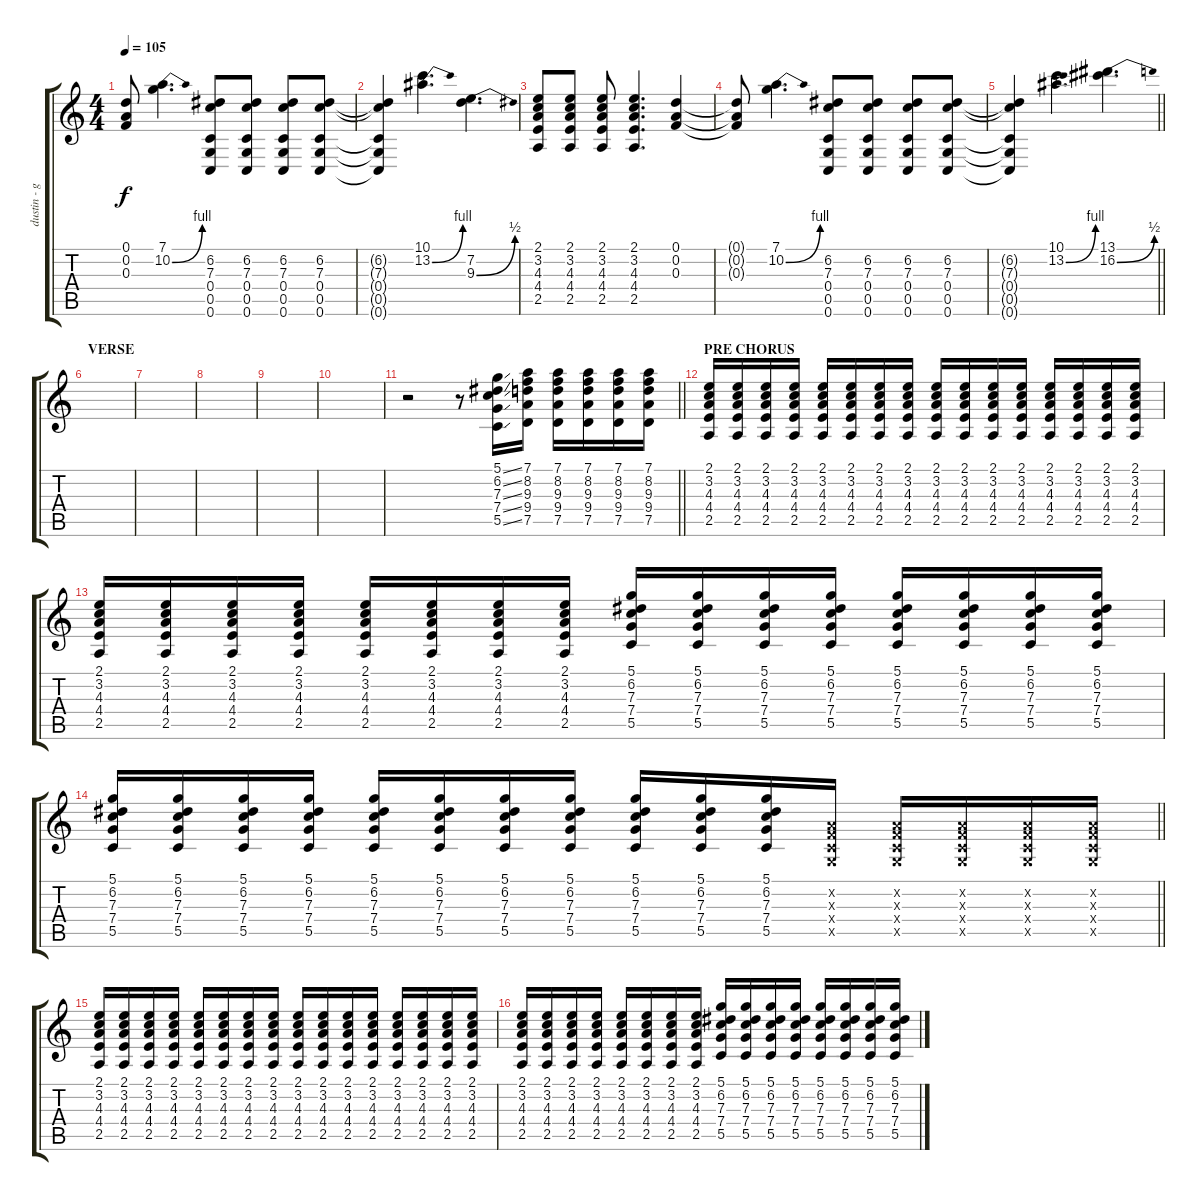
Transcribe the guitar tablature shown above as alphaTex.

\track ("dustin - guitar 1" "dustin - g") {instrument distortionguitar}
\staff {score tabs}
\tuning (D4 A3 F3 C3 G2 C2) {hide}
\ts (4 4)
\tempo 105
\clef g2
\ks c
(0.1{t} 0.2{t} 0.3{t}).8{dy f} (7.1 10.2{be (bend 0 0 60 4)}).4{d} (6.2 7.3 0.4 0.5 0.6).8 (6.2 7.3 0.4 0.5 0.6).8 (6.2 7.3 0.4 0.5 0.6).8 (6.2 7.3 0.4 0.5 0.6).8 |
(6.2{t} 7.3{t} 0.4{t} 0.5{t} 0.6{t}).4 (10.1 13.2{be (bend 0 0 60 4)}).4{d} (7.2 9.3{be (bend 0 0 60 2)}).4{d} |
(2.1 3.2 4.3 4.4 2.5).8 (2.1 3.2 4.3 4.4 2.5).8 (2.1 3.2 4.3 4.4 2.5).8 (2.1 3.2 4.3 4.4 2.5).4{d} (0.1 0.2 0.3).4 |
(0.1{t} 0.2{t} 0.3{t}).8 (7.1 10.2{be (bend 0 0 60 4)}).4{d} (6.2 7.3 0.4 0.5 0.6).8 (6.2 7.3 0.4 0.5 0.6).8 (6.2 7.3 0.4 0.5 0.6).8 (6.2 7.3 0.4 0.5 0.6).8 |
\barLineRight lightlight
(6.2{t} 7.3{t} 0.4{t} 0.5{t} 0.6{t}).4 (10.1 13.2{be (bend 0 0 60 4)}).4{d} (13.1 16.2{be (bend 0 0 60 2)}).4{d} |
\section ("" "VERSE")
|
|
|
|
|
\barLineRight lightlight
r.2 r.8 (5.1{ss} 6.2{ss} 7.3{ss} 7.4{ss} 5.5{ss}).16 (7.1 8.2 9.3 9.4 7.5).16 (7.1 8.2 9.3 9.4 7.5).16 (7.1 8.2 9.3 9.4 7.5).16 (7.1 8.2 9.3 9.4 7.5).16 (7.1 8.2 9.3 9.4 7.5).16 |
\section ("" "PRE CHORUS")
(2.1 3.2 4.3 4.4 2.5).16 (2.1 3.2 4.3 4.4 2.5).16 (2.1 3.2 4.3 4.4 2.5).16 (2.1 3.2 4.3 4.4 2.5).16 (2.1 3.2 4.3 4.4 2.5).16 (2.1 3.2 4.3 4.4 2.5).16 (2.1 3.2 4.3 4.4 2.5).16 (2.1 3.2 4.3 4.4 2.5).16 (2.1 3.2 4.3 4.4 2.5).16 (2.1 3.2 4.3 4.4 2.5).16 (2.1 3.2 4.3 4.4 2.5).16 (2.1 3.2 4.3 4.4 2.5).16 (2.1 3.2 4.3 4.4 2.5).16 (2.1 3.2 4.3 4.4 2.5).16 (2.1 3.2 4.3 4.4 2.5).16 (2.1 3.2 4.3 4.4 2.5).16 |
(2.1 3.2 4.3 4.4 2.5).16 (2.1 3.2 4.3 4.4 2.5).16 (2.1 3.2 4.3 4.4 2.5).16 (2.1 3.2 4.3 4.4 2.5).16 (2.1 3.2 4.3 4.4 2.5).16 (2.1 3.2 4.3 4.4 2.5).16 (2.1 3.2 4.3 4.4 2.5).16 (2.1 3.2 4.3 4.4 2.5).16 (5.1 6.2 7.3 7.4 5.5).16 (5.1 6.2 7.3 7.4 5.5).16 (5.1 6.2 7.3 7.4 5.5).16 (5.1 6.2 7.3 7.4 5.5).16 (5.1 6.2 7.3 7.4 5.5).16 (5.1 6.2 7.3 7.4 5.5).16 (5.1 6.2 7.3 7.4 5.5).16 (5.1 6.2 7.3 7.4 5.5).16 |
\barLineRight lightlight
(5.1 6.2 7.3 7.4 5.5).16 (5.1 6.2 7.3 7.4 5.5).16 (5.1 6.2 7.3 7.4 5.5).16 (5.1 6.2 7.3 7.4 5.5).16 (5.1 6.2 7.3 7.4 5.5).16 (5.1 6.2 7.3 7.4 5.5).16 (5.1 6.2 7.3 7.4 5.5).16 (5.1 6.2 7.3 7.4 5.5).16 (5.1 6.2 7.3 7.4 5.5).16 (5.1 6.2 7.3 7.4 5.5).16 (5.1 6.2 7.3 7.4 5.5).16 (0.2{x} 0.3{x} 0.4{x} 0.5{x}).16 (0.2{x} 0.3{x} 0.4{x} 0.5{x}).16 (0.2{x} 0.3{x} 0.4{x} 0.5{x}).16 (0.2{x} 0.3{x} 0.4{x} 0.5{x}).16 (0.2{x} 0.3{x} 0.4{x} 0.5{x}).16 |
(2.1 3.2 4.3 4.4 2.5).16 (2.1 3.2 4.3 4.4 2.5).16 (2.1 3.2 4.3 4.4 2.5).16 (2.1 3.2 4.3 4.4 2.5).16 (2.1 3.2 4.3 4.4 2.5).16 (2.1 3.2 4.3 4.4 2.5).16 (2.1 3.2 4.3 4.4 2.5).16 (2.1 3.2 4.3 4.4 2.5).16 (2.1 3.2 4.3 4.4 2.5).16 (2.1 3.2 4.3 4.4 2.5).16 (2.1 3.2 4.3 4.4 2.5).16 (2.1 3.2 4.3 4.4 2.5).16 (2.1 3.2 4.3 4.4 2.5).16 (2.1 3.2 4.3 4.4 2.5).16 (2.1 3.2 4.3 4.4 2.5).16 (2.1 3.2 4.3 4.4 2.5).16 |
(2.1 3.2 4.3 4.4 2.5).16 (2.1 3.2 4.3 4.4 2.5).16 (2.1 3.2 4.3 4.4 2.5).16 (2.1 3.2 4.3 4.4 2.5).16 (2.1 3.2 4.3 4.4 2.5).16 (2.1 3.2 4.3 4.4 2.5).16 (2.1 3.2 4.3 4.4 2.5).16 (2.1 3.2 4.3 4.4 2.5).16 (5.1 6.2 7.3 7.4 5.5).16 (5.1 6.2 7.3 7.4 5.5).16 (5.1 6.2 7.3 7.4 5.5).16 (5.1 6.2 7.3 7.4 5.5).16 (5.1 6.2 7.3 7.4 5.5).16 (5.1 6.2 7.3 7.4 5.5).16 (5.1 6.2 7.3 7.4 5.5).16 (5.1 6.2 7.3 7.4 5.5).16
